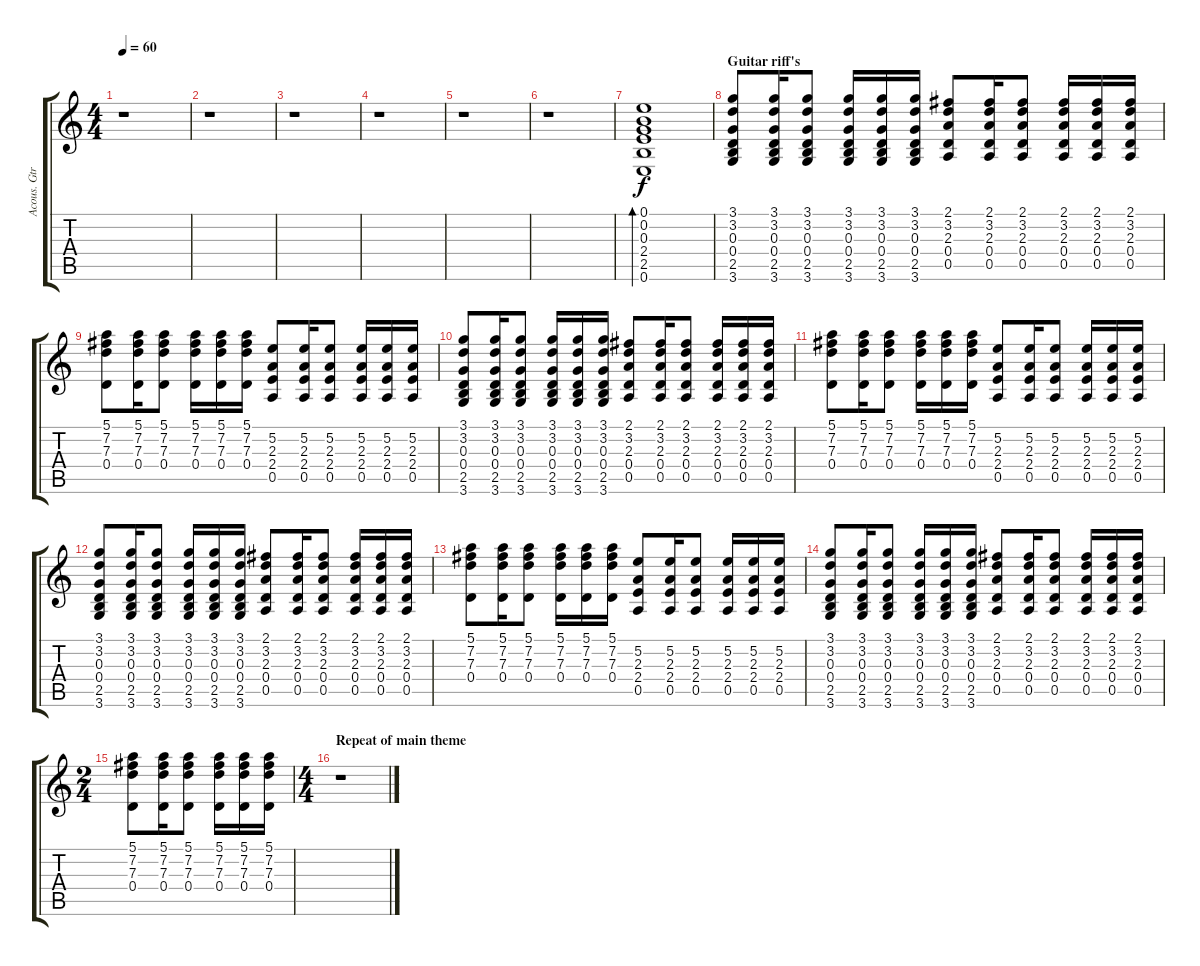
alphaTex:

\track ("Acous. Gtr rhythm" "Acous. Gtr") {instrument acousticguitarnylon}
\staff {score tabs}
\tuning (E4 B3 G3 D3 A2 E2) {hide}
\ts (4 4)
\tempo 60
\clef g2
\ks c
r.1{dy f} |
r.1 |
r.1 |
r.1 |
r.1 |
r.1 |
(0.1 0.2 0.3 2.4 2.5 0.6).1{bd 120} |
\section ("" "Guitar riff's")
(3.1 3.2 0.3 0.4 2.5 3.6).8 (3.1 3.2 0.3 0.4 2.5 3.6).16 (3.1 3.2 0.3 0.4 2.5 3.6).8 (3.1 3.2 0.3 0.4 2.5 3.6).16 (3.1 3.2 0.3 0.4 2.5 3.6).16 (3.1 3.2 0.3 0.4 2.5 3.6).16 (2.1 3.2 2.3 0.4 0.5).8 (2.1 3.2 2.3 0.4 0.5).16 (2.1 3.2 2.3 0.4 0.5).8 (2.1 3.2 2.3 0.4 0.5).16 (2.1 3.2 2.3 0.4 0.5).16 (2.1 3.2 2.3 0.4 0.5).16 |
(5.1 7.2 7.3 0.4).8 (5.1 7.2 7.3 0.4).16 (5.1 7.2 7.3 0.4).8 (5.1 7.2 7.3 0.4).16 (5.1 7.2 7.3 0.4).16 (5.1 7.2 7.3 0.4).16 (5.2 2.3 2.4 0.5).8 (5.2 2.3 2.4 0.5).16 (5.2 2.3 2.4 0.5).8 (5.2 2.3 2.4 0.5).16 (5.2 2.3 2.4 0.5).16 (5.2 2.3 2.4 0.5).16 |
(3.1 3.2 0.3 0.4 2.5 3.6).8 (3.1 3.2 0.3 0.4 2.5 3.6).16 (3.1 3.2 0.3 0.4 2.5 3.6).8 (3.1 3.2 0.3 0.4 2.5 3.6).16 (3.1 3.2 0.3 0.4 2.5 3.6).16 (3.1 3.2 0.3 0.4 2.5 3.6).16 (2.1 3.2 2.3 0.4 0.5).8 (2.1 3.2 2.3 0.4 0.5).16 (2.1 3.2 2.3 0.4 0.5).8 (2.1 3.2 2.3 0.4 0.5).16 (2.1 3.2 2.3 0.4 0.5).16 (2.1 3.2 2.3 0.4 0.5).16 |
(5.1 7.2 7.3 0.4).8 (5.1 7.2 7.3 0.4).16 (5.1 7.2 7.3 0.4).8 (5.1 7.2 7.3 0.4).16 (5.1 7.2 7.3 0.4).16 (5.1 7.2 7.3 0.4).16 (5.2 2.3 2.4 0.5).8 (5.2 2.3 2.4 0.5).16 (5.2 2.3 2.4 0.5).8 (5.2 2.3 2.4 0.5).16 (5.2 2.3 2.4 0.5).16 (5.2 2.3 2.4 0.5).16 |
(3.1 3.2 0.3 0.4 2.5 3.6).8 (3.1 3.2 0.3 0.4 2.5 3.6).16 (3.1 3.2 0.3 0.4 2.5 3.6).8 (3.1 3.2 0.3 0.4 2.5 3.6).16 (3.1 3.2 0.3 0.4 2.5 3.6).16 (3.1 3.2 0.3 0.4 2.5 3.6).16 (2.1 3.2 2.3 0.4 0.5).8 (2.1 3.2 2.3 0.4 0.5).16 (2.1 3.2 2.3 0.4 0.5).8 (2.1 3.2 2.3 0.4 0.5).16 (2.1 3.2 2.3 0.4 0.5).16 (2.1 3.2 2.3 0.4 0.5).16 |
(5.1 7.2 7.3 0.4).8 (5.1 7.2 7.3 0.4).16 (5.1 7.2 7.3 0.4).8 (5.1 7.2 7.3 0.4).16 (5.1 7.2 7.3 0.4).16 (5.1 7.2 7.3 0.4).16 (5.2 2.3 2.4 0.5).8 (5.2 2.3 2.4 0.5).16 (5.2 2.3 2.4 0.5).8 (5.2 2.3 2.4 0.5).16 (5.2 2.3 2.4 0.5).16 (5.2 2.3 2.4 0.5).16 |
(3.1 3.2 0.3 0.4 2.5 3.6).8 (3.1 3.2 0.3 0.4 2.5 3.6).16 (3.1 3.2 0.3 0.4 2.5 3.6).8 (3.1 3.2 0.3 0.4 2.5 3.6).16 (3.1 3.2 0.3 0.4 2.5 3.6).16 (3.1 3.2 0.3 0.4 2.5 3.6).16 (2.1 3.2 2.3 0.4 0.5).8 (2.1 3.2 2.3 0.4 0.5).16 (2.1 3.2 2.3 0.4 0.5).8 (2.1 3.2 2.3 0.4 0.5).16 (2.1 3.2 2.3 0.4 0.5).16 (2.1 3.2 2.3 0.4 0.5).16 |
\ts (2 4)
(5.1 7.2 7.3 0.4).8 (5.1 7.2 7.3 0.4).16 (5.1 7.2 7.3 0.4).8 (5.1 7.2 7.3 0.4).16 (5.1 7.2 7.3 0.4).16 (5.1 7.2 7.3 0.4).16 |
\ts (4 4)
\section ("" "Repeat of main theme")
r.1
